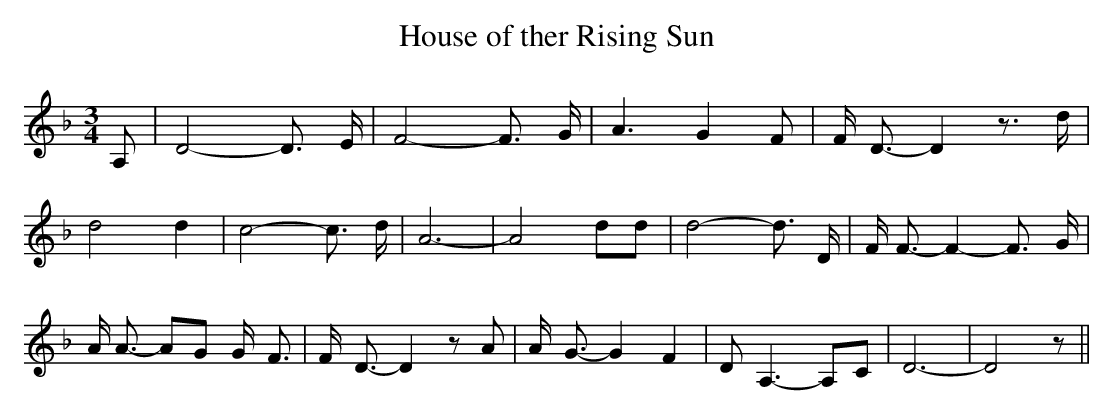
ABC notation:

X:1
T:House of ther Rising Sun
M:3/4
L:1/8
K:F
 A,| D4- D3/2 E/2| F4- F3/2 G/2| A3 G2- F| F/2- D3/2- D2 z3/2 d/2|\
 d4 d2| c4- c3/2 d/2| A6-| A4 dd| d4- d3/2 D/2| F/2 F3/2- F2- F3/2 G/2|\
 A/2 A3/2- AG G/2- F3/2| F/2- D3/2- D2 z A| A/2- G3/2- G2 F2| D- A,3- A,C|\
 D6-| D4 z||
